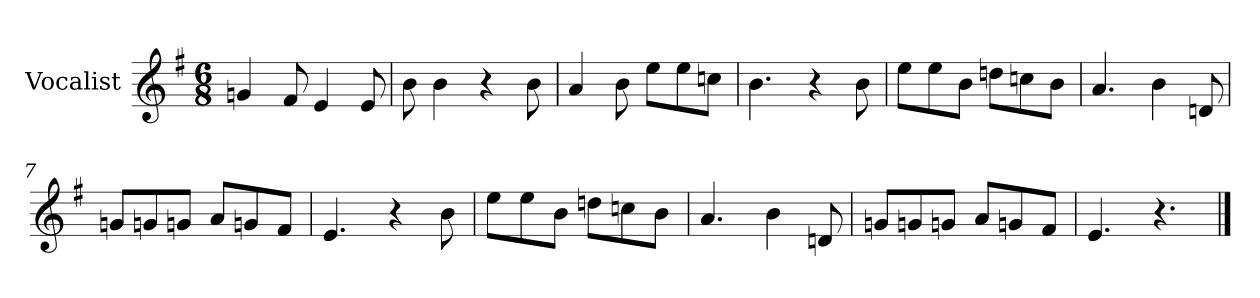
**kern
*part1
*staff1
*I"Vocalist
*k[f#]
*e:
*M6/8
=1
4gn
8f#
4e
8e
=2
8b
4b
4r
8b
=3
4a
8b
8eeL
8ee
8ccnJ
=4
4.b
4r
8b
=5
8eeL
8ee
8bJ
8ddnL
8ccn
8bJ
=6
4.a
4b
8dn
=7
8gnL
8gn
8gnJ
8aL
8gn
8f#J
=8
4.e
4r
8b
=9
8eeL
8ee
8bJ
8ddnL
8ccn
8bJ
=10
4.a
4b
8dn
=11
8gnL
8gn
8gnJ
8aL
8gn
8f#J
=12
4.e
4.r
==
*-
